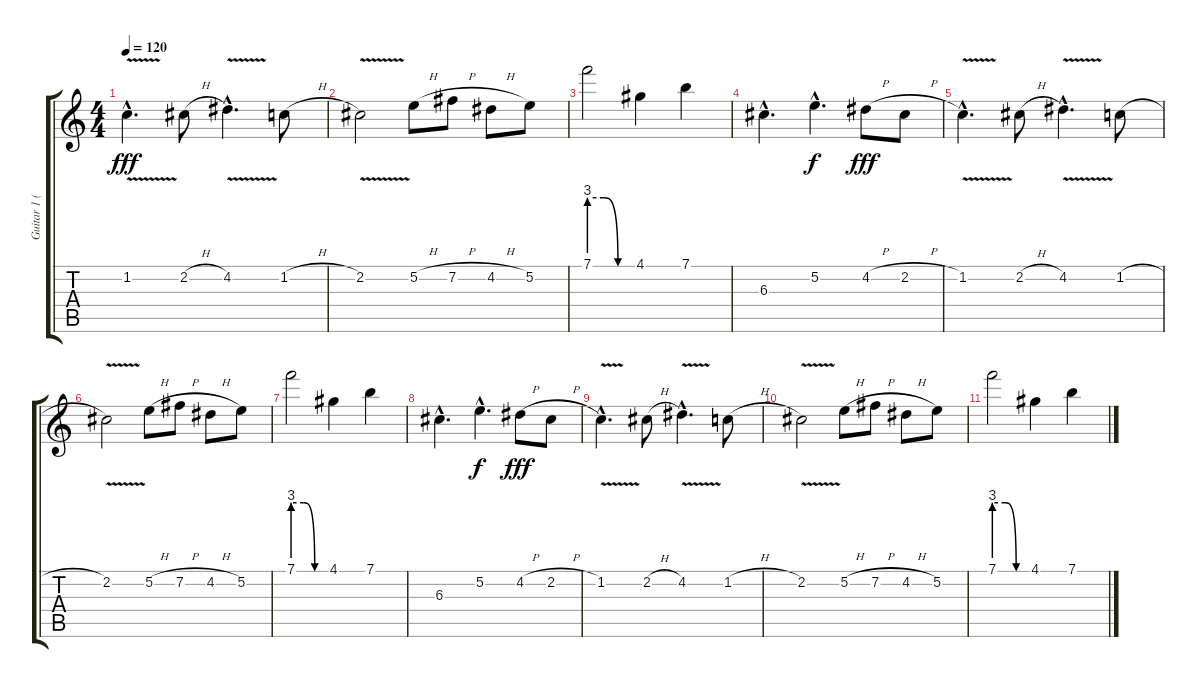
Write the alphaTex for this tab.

\track ("Guitar 1 (Dist.)" "Guitar 1 (") {instrument distortionguitar}
\staff {score tabs}
\tuning (E4 B3 G3 D3 A2 E2) {hide}
\ts (4 4)
\tempo 120
\clef g2
\ks c
1.2{v hac}.4{d dy fff} 2.2{h}.8 4.2{v hac}.4{d} 1.2{h}.8 |
2.2{v}.2 5.2{h}.8 7.2{h}.8 4.2{h}.8 5.2.8 |
7.1{be (custom 0 12 20 12 40 0 60 0)}.2 4.1.4 7.1.4 |
6.3{hac}.4{d balance 4 instrument acousticguitarsteel} 5.2{hac}.4{d dy f} 4.2{h}.8{dy fff} 2.2{h}.8 |
1.2{v hac}.4{d} 2.2{h}.8 4.2{v hac}.4{d} 1.2{h}.8 |
2.2{v}.2 5.2{h}.8 7.2{h}.8 4.2{h}.8 5.2.8 |
7.1{be (custom 0 12 20 12 40 0 60 0)}.2 4.1.4 7.1.4 |
6.3{hac}.4{d} 5.2{hac}.4{d dy f} 4.2{h}.8{dy fff} 2.2{h}.8 |
1.2{v hac}.4{d} 2.2{h}.8 4.2{v hac}.4{d} 1.2{h}.8 |
2.2{v}.2 5.2{h}.8 7.2{h}.8 4.2{h}.8 5.2.8 |
7.1{be (custom 0 12 20 12 40 0 60 0)}.2 4.1.4 7.1.4
